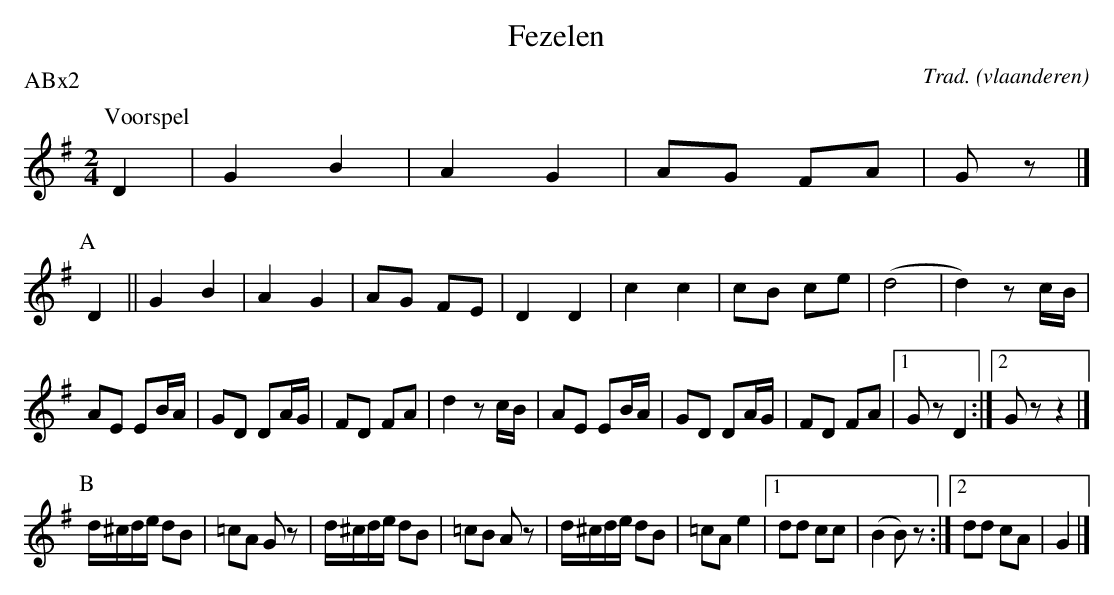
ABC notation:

X:1
T:Fezelen
O:vlaanderen
C:Trad.
P:ABx2
L:1/8
M:2/4
K:G
P:Voorspel
D2 | G2 B2 | A2 G2 | AG FA | G z |]
P:A
D2 || G2 B2 | A2 G2 | AG FE | D2 D2 | c2 c2 | cB ce | (d4 | d2) z c/B/ |
AE EB/A/ | GD DA/G/ | FD FA | d2 z c/B/ | AE EB/A/ | GD DA/G/ | FD FA |1 G z D2 :|2 G z z2 |]
P:B
d/^c/d/e/ dB | =cA G z | d/^c/d/e/ dB | =cB A z | d/^c/d/e/ dB | =cA e2 |1 dd cc | (B2 B) z :|2 dd cA | G2 |]
